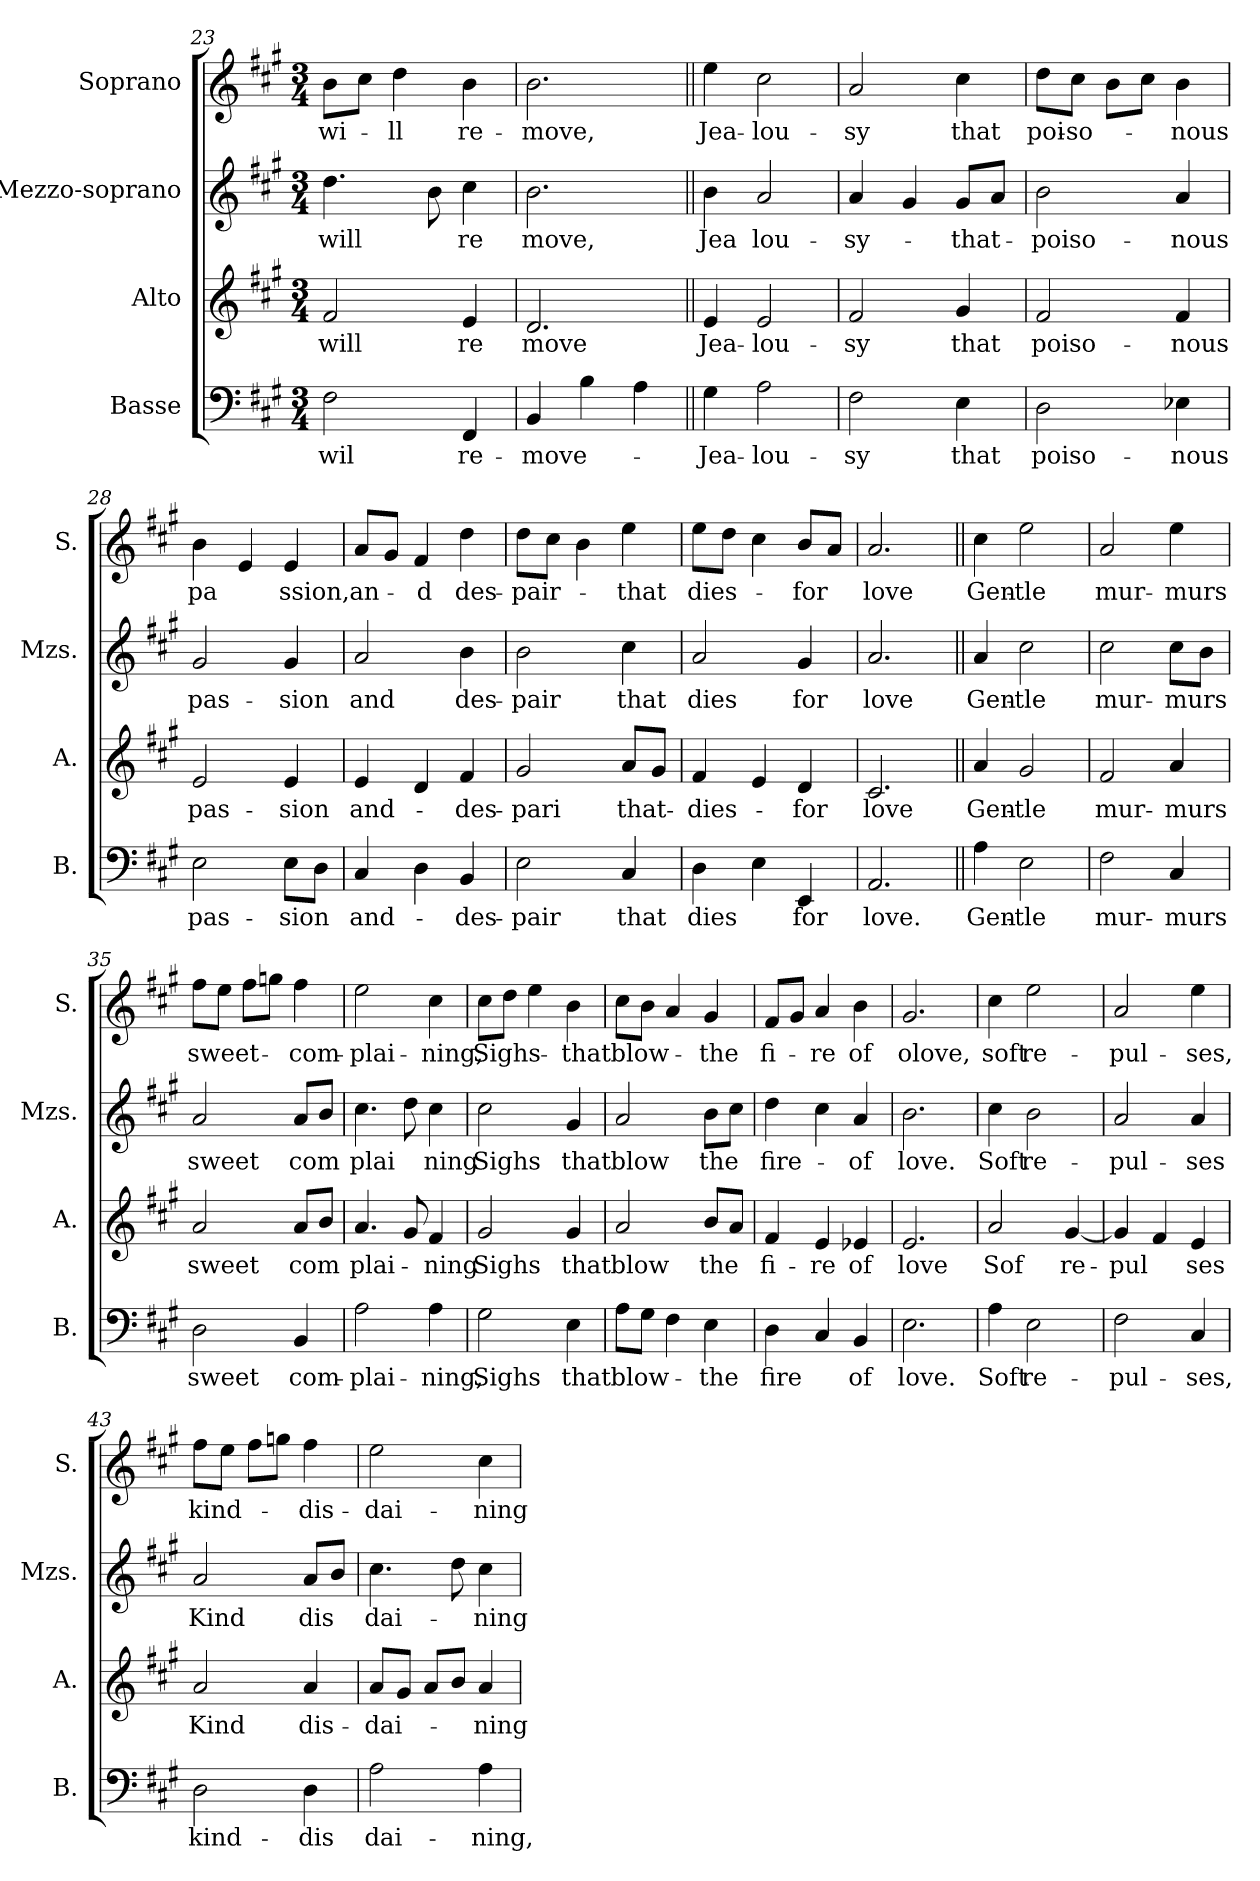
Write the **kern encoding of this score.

**kern	**text	**kern	**text	**kern	**text	**kern	**text
*part4	*part4	*part3	*part3	*part2	*part2	*part1	*part1
*staff4	*staff4	*staff3	*staff3	*staff2	*staff2	*staff1	*staff1
*I"Basse	*	*I"Alto	*	*I"Mezzo-soprano	*	*I"Soprano	*
*I'B.	*	*I'A.	*	*I'Mzs.	*	*I'S.	*
*clefF4	*	*clefG2	*	*clefG2	*	*clefG2	*
*k[f#c#g#]	*	*k[f#c#g#]	*	*k[f#c#g#]	*	*k[f#c#g#]	*
*M3/4	*	*M3/4	*	*M3/4	*	*M3/4	*
=23	=23	=23	=23	=23	=23	=23	=23
!	!LO:LY:b	!	!LO:LY:b	!	!LO:LY:b	!	!LO:LY:b
2F#\	wil	2f#/	will	4.dd\	will	8b\L	wi-
.	.	.	.	.	.	8cc#\J	.
!	!	!	!	!	!	!	!LO:LY:b
.	.	.	.	.	.	4dd\	-ll
.	.	.	.	8b\	.	.	.
!	!LO:LY:b	!	!LO:LY:b	!	!LO:LY:b	!	!LO:LY:b
4FF#/	re-	4e/	re	4cc#\	re	4b\	re-
=24	=24	=24	=24	=24	=24	=24	=24
!	!LO:LY:b	!	!LO:LY:b	!	!LO:LY:b	!	!LO:LY:b
4BB/	-move-	2.d/	move	2.b\	move,	2.b\	-move,
4B\	.	.	.	.	.	.	.
4A\	.	.	.	.	.	.	.
=25||	=25||	=25||	=25||	=25||	=25||	=25||	=25||
!	!LO:LY:b	!	!LO:LY:b	!	!LO:LY:b	!	!LO:LY:b
4G#\	-Jea-	4e/	Jea-	4b\	Jea	4ee\	Jea-
!	!LO:LY:b	!	!LO:LY:b	!	!LO:LY:b	!	!LO:LY:b
2A\	-lou-	2e/	-lou-	2a/	lou-	2cc#\	-lou-
!!LO:PB:g=z
=26	=26	=26	=26	=26	=26	=26	=26
!	!LO:LY:b	!	!LO:LY:b	!	!LO:LY:b	!	!LO:LY:b
2F#\	-sy	2f#/	-sy	4a/	-sy-	2a/	-sy
.	.	.	.	4g#/	.	.	.
!	!LO:LY:b	!	!LO:LY:b	!	!LO:LY:b	!	!LO:LY:b
4E\	that	4g#/	that	8g#/L	-that-	4cc#\	that
.	.	.	.	8a/J	.	.	.
=27	=27	=27	=27	=27	=27	=27	=27
!	!LO:LY:b	!	!LO:LY:b	!	!LO:LY:b	!	!LO:LY:b
2D\	poiso-	2f#/	poiso-	2b\	-poiso-	8dd\L	poi-
!	!	!	!	!	!	!	!LO:LY:b
.	.	.	.	.	.	8cc#\J	-so-
.	.	.	.	.	.	8b\L	.
.	.	.	.	.	.	8cc#\J	.
!	!LO:LY:b	!	!LO:LY:b	!	!LO:LY:b	!	!LO:LY:b
4E-X\	-nous	4f#/	-nous	4a/	-nous	4b\	-nous
=28	=28	=28	=28	=28	=28	=28	=28
!	!LO:LY:b	!	!LO:LY:b	!	!LO:LY:b	!	!LO:LY:b
2E\	pas-	2e/	pas-	2g#/	pas-	4b\	pa
.	.	.	.	.	.	4e/	.
!	!LO:LY:b	!	!LO:LY:b	!	!LO:LY:b	!	!LO:LY:b
8E\L	-sion	4e/	-sion	4g#/	-sion	4e/	ssion,
8D\J	.	.	.	.	.	.	.
=29	=29	=29	=29	=29	=29	=29	=29
!	!LO:LY:b	!	!LO:LY:b	!	!LO:LY:b	!	!LO:LY:b
4C#/	and-	4e/	and-	2a/	and	8a/L	an-
.	.	.	.	.	.	8g#/J	.
!	!	!	!	!	!	!	!LO:LY:b
4D\	.	4d/	.	.	.	4f#/	-d
!	!LO:LY:b	!	!LO:LY:b	!	!LO:LY:b	!	!LO:LY:b
4BB/	-des-	4f#/	-des-	4b\	des-	4dd\	des-
=30	=30	=30	=30	=30	=30	=30	=30
!	!LO:LY:b	!	!LO:LY:b	!	!LO:LY:b	!	!LO:LY:b
2E\	-pair	2g#/	-pari	2b\	-pair	8dd\L	-pair-
.	.	.	.	.	.	8cc#\J	.
.	.	.	.	.	.	4b\	.
!	!LO:LY:b	!	!LO:LY:b	!	!LO:LY:b	!	!LO:LY:b
4C#/	that	8a/L	that-	4cc#\	that	4ee\	-that
.	.	8g#/J	.	.	.	.	.
=31	=31	=31	=31	=31	=31	=31	=31
!	!LO:LY:b	!	!LO:LY:b	!	!LO:LY:b	!	!LO:LY:b
4D\	dies	4f#/	-dies-	2a/	dies	8ee\L	dies-
.	.	.	.	.	.	8dd\J	.
4E\	.	4e/	.	.	.	4cc#\	.
!	!LO:LY:b	!	!LO:LY:b	!	!LO:LY:b	!	!LO:LY:b
4EE/	for	4d/	-for	4g#/	for	8b/L	-for
.	.	.	.	.	.	8a/J	.
=32	=32	=32	=32	=32	=32	=32	=32
!	!LO:LY:b	!	!LO:LY:b	!	!LO:LY:b	!	!LO:LY:b
2.AA/	love.	2.c#/	love	2.a/	love	2.a/	love
=33||	=33||	=33||	=33||	=33||	=33||	=33||	=33||
!	!LO:LY:b	!	!LO:LY:b	!	!LO:LY:b	!	!LO:LY:b
4A\	Gen-	4a/	Gen-	4a/	Gen-	4cc#\	Gen-
!	!LO:LY:b	!	!LO:LY:b	!	!LO:LY:b	!	!LO:LY:b
2E\	-tle	2g#/	-tle	2cc#\	-tle	2ee\	-tle
!!LO:LB:g=z
=34	=34	=34	=34	=34	=34	=34	=34
!	!LO:LY:b	!	!LO:LY:b	!	!LO:LY:b	!	!LO:LY:b
2F#\	mur-	2f#/	mur-	2cc#\	mur-	2a/	mur-
!	!LO:LY:b	!	!LO:LY:b	!	!LO:LY:b	!	!LO:LY:b
4C#/	-murs	4a/	-murs	8cc#\L	-murs	4ee\	-murs
.	.	.	.	8b\J	.	.	.
=35	=35	=35	=35	=35	=35	=35	=35
!	!LO:LY:b	!	!LO:LY:b	!	!LO:LY:b	!	!LO:LY:b
2D\	sweet	2a/	sweet	2a/	sweet	8ff#\L	sweet-
.	.	.	.	.	.	8ee\J	.
.	.	.	.	.	.	8ff#\L	.
.	.	.	.	.	.	8ggn\J	.
!	!LO:LY:b	!	!LO:LY:b	!	!LO:LY:b	!	!LO:LY:b
4BB/	com-	8a/L	com	8a/L	com	4ff#\	-com-
.	.	8b/J	.	8b/J	.	.	.
=36	=36	=36	=36	=36	=36	=36	=36
!	!LO:LY:b	!	!LO:LY:b	!	!LO:LY:b	!	!LO:LY:b
2A\	-plai-	4.a/	plai-	4.cc#\	plai	2ee\	-plai-
.	.	8g#/	.	8dd\	.	.	.
!	!LO:LY:b	!	!LO:LY:b	!	!LO:LY:b	!	!LO:LY:b
4A\	-ning,	4f#/	-ning	4cc#\	ning	4cc#\	-ning,
=37	=37	=37	=37	=37	=37	=37	=37
!	!LO:LY:b	!	!LO:LY:b	!	!LO:LY:b	!	!LO:LY:b
2G#\	Sighs	2g#/	Sighs	2cc#\	Sighs	8cc#\L	Sighs-
.	.	.	.	.	.	8dd\J	.
.	.	.	.	.	.	4ee\	.
!	!LO:LY:b	!	!LO:LY:b	!	!LO:LY:b	!	!LO:LY:b
4E\	that	4g#/	that	4g#/	that	4b\	-that
=38	=38	=38	=38	=38	=38	=38	=38
!	!LO:LY:b	!	!LO:LY:b	!	!LO:LY:b	!	!LO:LY:b
8A\L	blow-	2a/	blow	2a/	blow	8cc#\L	blow-
8G#\J	.	.	.	.	.	8b\J	.
4F#\	.	.	.	.	.	4a/	.
!	!LO:LY:b	!	!LO:LY:b	!	!LO:LY:b	!	!LO:LY:b
4E\	-the	8b/L	the	8b\L	the	4g#/	-the
.	.	8a/J	.	8cc#\J	.	.	.
=39	=39	=39	=39	=39	=39	=39	=39
!	!LO:LY:b	!	!LO:LY:b	!	!LO:LY:b	!	!LO:LY:b
4D\	fire	4f#/	fi-	4dd\	fire-	8f#/L	fi-
.	.	.	.	.	.	8g#/J	.
!	!	!	!LO:LY:b	!	!	!	!LO:LY:b
4C#/	.	4e/	-re	4cc#\	.	4a/	-re
!	!LO:LY:b	!	!LO:LY:b	!	!LO:LY:b	!	!LO:LY:b
4BB/	of	4e-X/	of	4a/	-of	4b\	of
=40	=40	=40	=40	=40	=40	=40	=40
!	!LO:LY:b	!	!LO:LY:b	!	!LO:LY:b	!	!LO:LY:b
2.E\	love.	2.e/	love	2.b\	love.	2.g#/	olove,
=41	=41	=41	=41	=41	=41	=41	=41
!	!LO:LY:b	!	!LO:LY:b	!	!LO:LY:b	!	!LO:LY:b
4A\	Soft	2a/	Sof	4cc#\	Soft	4cc#\	soft
!	!LO:LY:b	!	!	!	!LO:LY:b	!	!LO:LY:b
2E\	re-	.	.	2b\	re-	2ee\	re-
!	!	!	!LO:LY:b	!	!	!	!
.	.	[4g#/	re-	.	.	.	.
!!LO:LB:g=z
=42	=42	=42	=42	=42	=42	=42	=42
!	!LO:LY:b	!	!LO:LY:b	!	!LO:LY:b	!	!LO:LY:b
2F#\	-pul-	4g#/]	-pul	2a/	pul-	2a/	-pul-
.	.	4f#/	.	.	.	.	.
!	!LO:LY:b	!	!LO:LY:b	!	!LO:LY:b	!	!LO:LY:b
4C#/	-ses,	4e/	ses	4a/	-ses	4ee\	-ses,
=43	=43	=43	=43	=43	=43	=43	=43
!	!LO:LY:b	!	!LO:LY:b	!	!LO:LY:b	!	!LO:LY:b
2D\	kind-	2a/	Kind	2a/	Kind	8ff#\L	kind-
.	.	.	.	.	.	8ee\J	.
.	.	.	.	.	.	8ff#\L	.
.	.	.	.	.	.	8ggn\J	.
!	!LO:LY:b	!	!LO:LY:b	!	!LO:LY:b	!	!LO:LY:b
4D\	-dis	4a/	dis-	8a/L	dis	4ff#\	-dis-
.	.	.	.	8b/J	.	.	.
=44	=44	=44	=44	=44	=44	=44	=44
!	!LO:LY:b	!	!LO:LY:b	!	!LO:LY:b	!	!LO:LY:b
2A\	dai-	8a/L	-dai-	4.cc#\	dai-	2ee\	-dai-
.	.	8g#/J	.	.	.	.	.
.	.	8a/L	.	.	.	.	.
.	.	8b/J	.	8dd\	.	.	.
!	!LO:LY:b	!	!LO:LY:b	!	!LO:LY:b	!	!LO:LY:b
4A\	-ning,	4a/	ning	4cc#\	-ning	4cc#\	-ning
=	=	=	=	=	=	=	=
*-	*-	*-	*-	*-	*-	*-	*-
